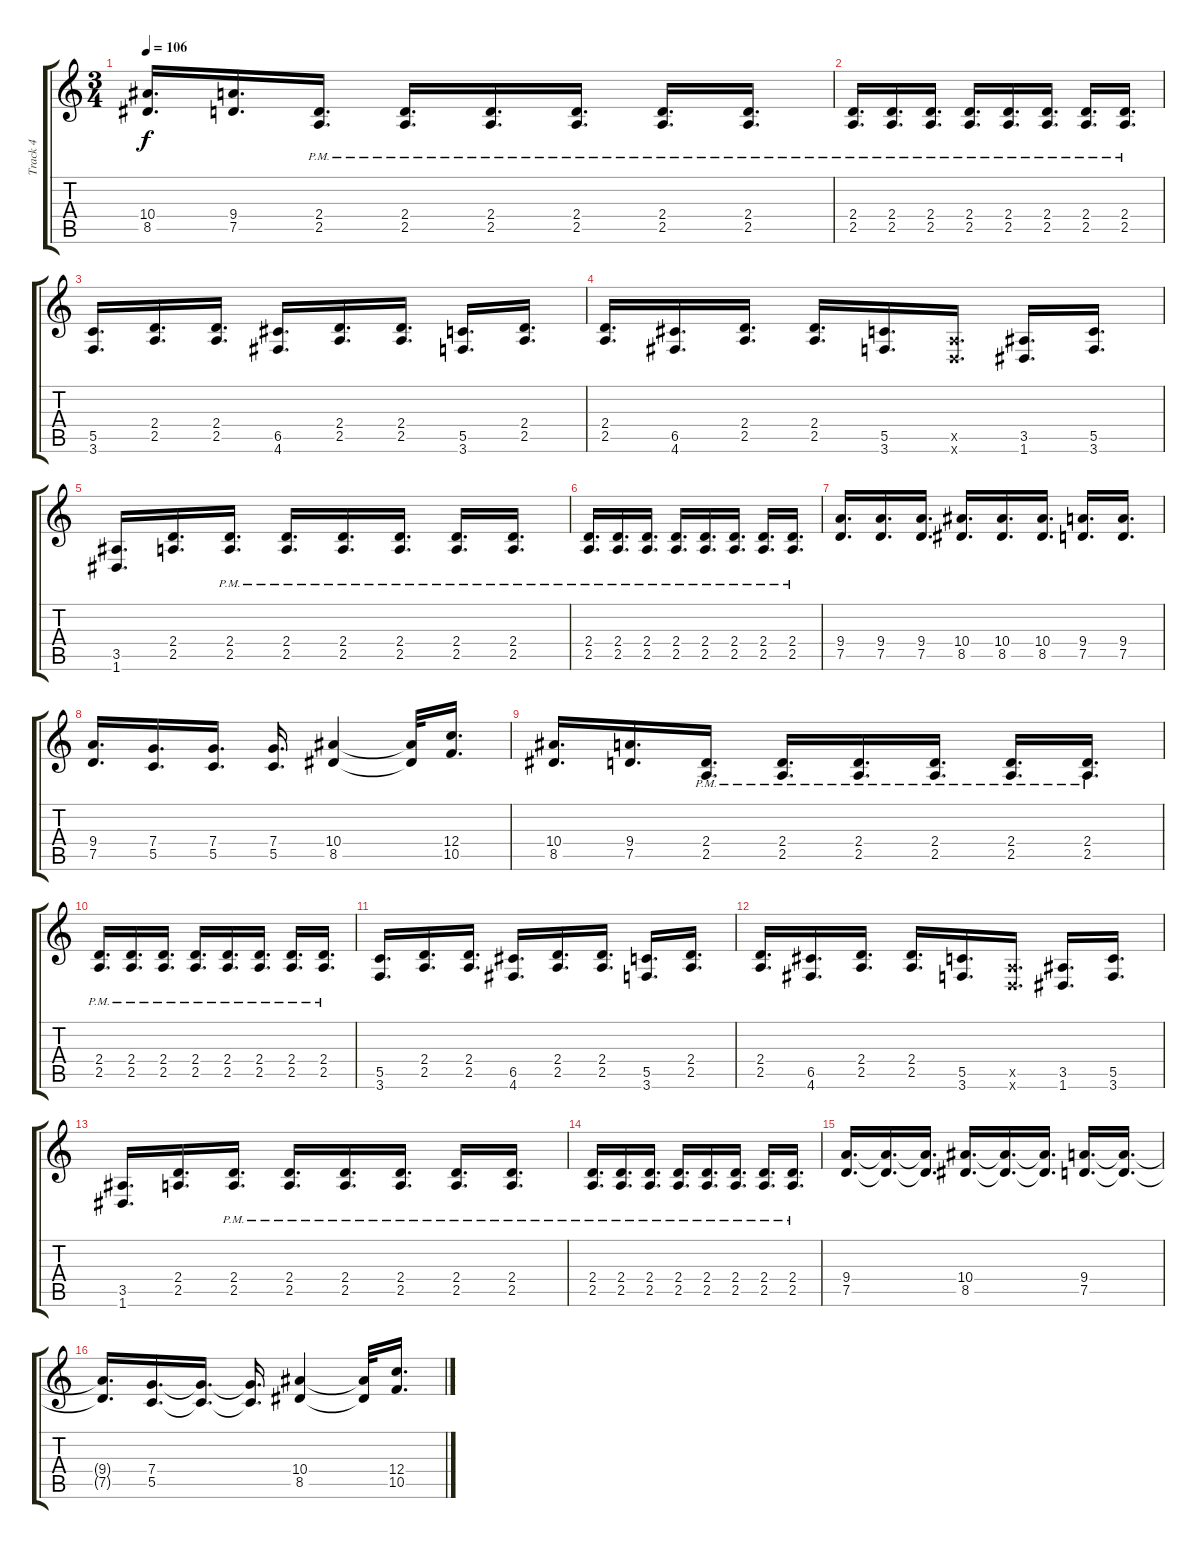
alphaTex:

\track ("Track 4" "Track 4") {instrument distortionguitar}
\staff {score tabs}
\tuning (D4 A3 F3 C3 G2 D2) {hide}
\ts (3 4)
\tempo 106
\clef g2
\ks c
(10.4 8.5).16{d dy f} (9.4 7.5).16{d} (2.4{pm} 2.5{pm}).16{d} (2.4{pm} 2.5{pm}).16{d} (2.4{pm} 2.5{pm}).16{d} (2.4{pm} 2.5{pm}).16{d} (2.4{pm} 2.5{pm}).16{d} (2.4{pm} 2.5{pm}).16{d} |
(2.4{pm} 2.5{pm}).16{d} (2.4{pm} 2.5{pm}).16{d} (2.4{pm} 2.5{pm}).16{d} (2.4{pm} 2.5{pm}).16{d} (2.4{pm} 2.5{pm}).16{d} (2.4{pm} 2.5{pm}).16{d} (2.4{pm} 2.5{pm}).16{d} (2.4{pm} 2.5{pm}).16{d} |
(5.5 3.6).16{d} (2.4 2.5).16{d} (2.4 2.5).16{d} (6.5 4.6).16{d} (2.4 2.5).16{d} (2.4 2.5).16{d} (5.5 3.6).16{d} (2.4 2.5).16{d} |
(2.4 2.5).16{d} (6.5 4.6).16{d} (2.4 2.5).16{d} (2.4 2.5).16{d} (5.5 3.6).16{d} (2.5{x} 0.6{x}).16{d} (3.5 1.6).16{d} (5.5 3.6).16{d} |
(3.5 1.6).16{d} (2.4 2.5).16{d} (2.4{pm} 2.5{pm}).16{d} (2.4{pm} 2.5{pm}).16{d} (2.4{pm} 2.5{pm}).16{d} (2.4{pm} 2.5{pm}).16{d} (2.4{pm} 2.5{pm}).16{d} (2.4{pm} 2.5{pm}).16{d} |
(2.4{pm} 2.5{pm}).16{d} (2.4{pm} 2.5{pm}).16{d} (2.4{pm} 2.5{pm}).16{d} (2.4{pm} 2.5{pm}).16{d} (2.4{pm} 2.5{pm}).16{d} (2.4{pm} 2.5{pm}).16{d} (2.4{pm} 2.5{pm}).16{d} (2.4{pm} 2.5{pm}).16{d} |
(9.4 7.5).16{d} (9.4 7.5).16{d} (9.4 7.5).16{d} (10.4 8.5).16{d} (10.4 8.5).16{d} (10.4 8.5).16{d} (9.4 7.5).16{d} (9.4 7.5).16{d} |
(9.4 7.5).16{d} (7.4 5.5).16{d} (7.4 5.5).16{d} (7.4 5.5).16{d} (10.4 8.5).4 (10.4{t} 8.5{t}).32 (12.4 10.5).16{d} |
(10.4 8.5).16{d} (9.4 7.5).16{d} (2.4{pm} 2.5{pm}).16{d} (2.4{pm} 2.5{pm}).16{d} (2.4{pm} 2.5{pm}).16{d} (2.4{pm} 2.5{pm}).16{d} (2.4{pm} 2.5{pm}).16{d} (2.4{pm} 2.5{pm}).16{d} |
(2.4{pm} 2.5{pm}).16{d} (2.4{pm} 2.5{pm}).16{d} (2.4{pm} 2.5{pm}).16{d} (2.4{pm} 2.5{pm}).16{d} (2.4{pm} 2.5{pm}).16{d} (2.4{pm} 2.5{pm}).16{d} (2.4{pm} 2.5{pm}).16{d} (2.4{pm} 2.5{pm}).16{d} |
(5.5 3.6).16{d} (2.4 2.5).16{d} (2.4 2.5).16{d} (6.5 4.6).16{d} (2.4 2.5).16{d} (2.4 2.5).16{d} (5.5 3.6).16{d} (2.4 2.5).16{d} |
(2.4 2.5).16{d} (6.5 4.6).16{d} (2.4 2.5).16{d} (2.4 2.5).16{d} (5.5 3.6).16{d} (2.5{x} 0.6{x}).16{d} (3.5 1.6).16{d} (5.5 3.6).16{d} |
(3.5 1.6).16{d} (2.4 2.5).16{d} (2.4{pm} 2.5{pm}).16{d} (2.4{pm} 2.5{pm}).16{d} (2.4{pm} 2.5{pm}).16{d} (2.4{pm} 2.5{pm}).16{d} (2.4{pm} 2.5{pm}).16{d} (2.4{pm} 2.5{pm}).16{d} |
(2.4{pm} 2.5{pm}).16{d} (2.4{pm} 2.5{pm}).16{d} (2.4{pm} 2.5{pm}).16{d} (2.4{pm} 2.5{pm}).16{d} (2.4{pm} 2.5{pm}).16{d} (2.4{pm} 2.5{pm}).16{d} (2.4{pm} 2.5{pm}).16{d} (2.4{pm} 2.5{pm}).16{d} |
(9.4 7.5).16{d} (9.4{t} 7.5{t}).16{d} (9.4{t} 7.5{t}).16{d} (10.4 8.5).16{d} (10.4{t} 8.5{t}).16{d} (10.4{t} 8.5{t}).16{d} (9.4 7.5).16{d} (9.4{t} 7.5{t}).16{d} |
(9.4{t} 7.5{t}).16{d} (7.4 5.5).16{d} (7.4{t} 5.5{t}).16{d} (7.4{t} 5.5{t}).16{d} (10.4 8.5).4 (10.4{t} 8.5{t}).32 (12.4 10.5).16{d}
